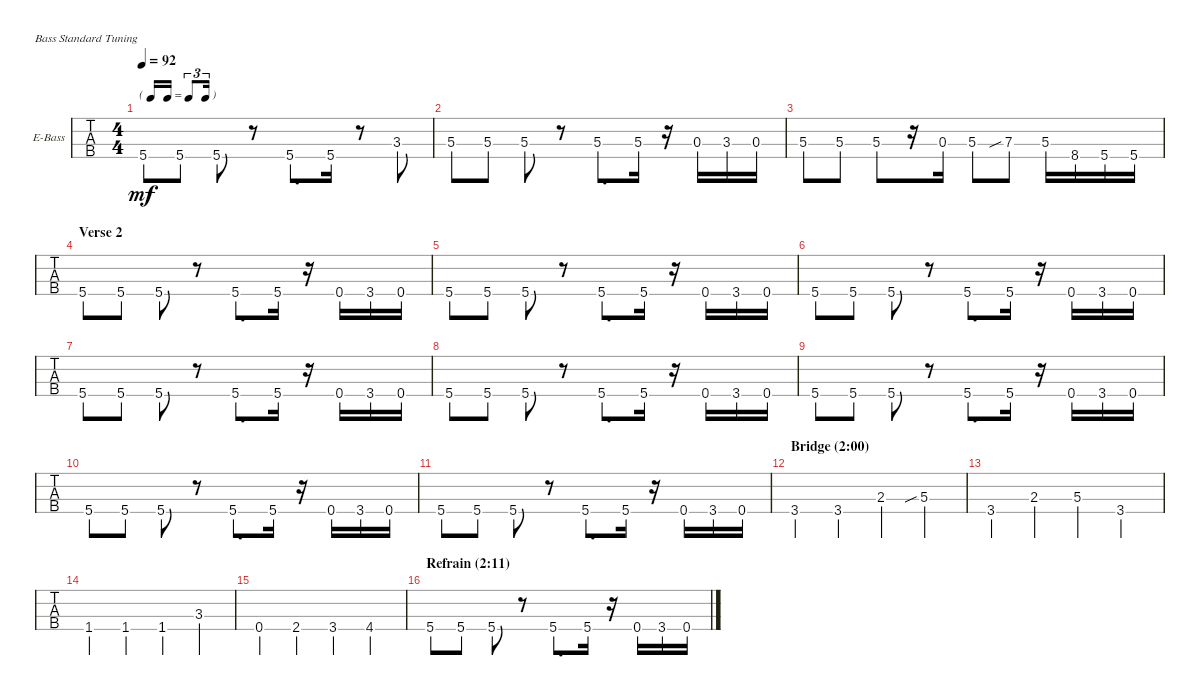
\defaultSystemsLayout 4
\bracketExtendMode nobrackets
\firstSystemTrackNameOrientation horizontal
\otherSystemsTrackNameOrientation horizontal
\track ("Electric Bass" "E-Bass") {instrument electricbassfinger}
\staff {tabs}
\tuning (G2 D2 A1 E1)
\ts (4 4)
\tf triplet16th
\tempo 92
\clef f4
\ks c
5.4{st}.8{dy mf} 5.4{st}.8 5.4.8 r.8 5.4{st}.8{d} 5.4{st}.16 r.8 3.3.8 |
5.3{st}.8 5.3{st}.8 5.3.8 r.8 5.3{st}.8{d} 5.3{st}.16 r.16 0.3.16 3.3.16 0.3.16 |
5.3{st}.8 5.3{st}.8 5.3.8 r.16 0.3.16 5.3{st}.8 7.3{sib st}.8 5.3.16 8.4.16 5.4.16 5.4.16 |
\section ("" "Verse 2")
5.4{st}.8 5.4{st}.8 5.4.8 r.8 5.4{st}.8{d} 5.4{st}.16 r.16 0.4.16 3.4.16 0.4.16 |
5.4{st}.8 5.4{st}.8 5.4.8 r.8 5.4{st}.8{d} 5.4{st}.16 r.16 0.4.16 3.4.16 0.4.16 |
5.4{st}.8 5.4{st}.8 5.4.8 r.8 5.4{st}.8{d} 5.4{st}.16 r.16 0.4.16 3.4.16 0.4.16 |
5.4{st}.8 5.4{st}.8 5.4.8 r.8 5.4{st}.8{d} 5.4{st}.16 r.16 0.4.16 3.4.16 0.4.16 |
5.4{st}.8 5.4{st}.8 5.4.8 r.8 5.4{st}.8{d} 5.4{st}.16 r.16 0.4.16 3.4.16 0.4.16 |
5.4{st}.8 5.4{st}.8 5.4.8 r.8 5.4{st}.8{d} 5.4{st}.16 r.16 0.4.16 3.4.16 0.4.16 |
5.4{st}.8 5.4{st}.8 5.4.8 r.8 5.4{st}.8{d} 5.4{st}.16 r.16 0.4.16 3.4.16 0.4.16 |
5.4{st}.8 5.4{st}.8 5.4.8 r.8 5.4{st}.8{d} 5.4{st}.16 r.16 0.4.16 3.4.16 0.4.16 |
\section ("" "Bridge (2:00)")
3.4.4 3.4.4 2.3.4 5.3{sib}.4 |
3.4.4 2.3.4 5.3.4 3.4.4 |
1.4.4 1.4.4 1.4.4 3.3.4 |
0.4.4 2.4.4 3.4.4 4.4.4 |
\section ("" "Refrain (2:11)")
5.4{st}.8 5.4{st}.8 5.4.8 r.8 5.4{st}.8{d} 5.4{st}.16 r.16 0.4.16 3.4.16 0.4.16
